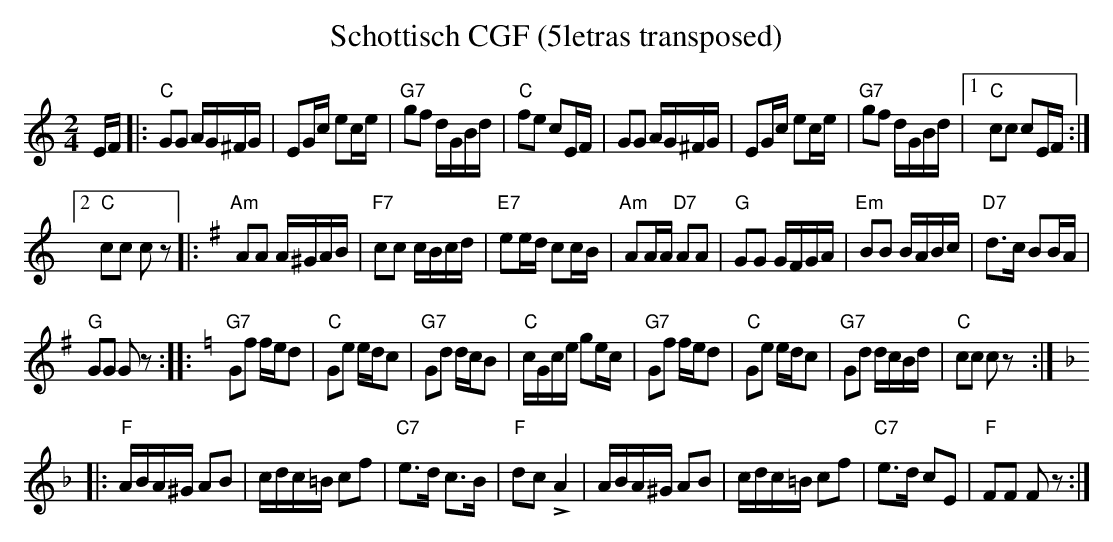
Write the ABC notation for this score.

X:1
T:Schottisch CGF (5letras transposed)
M:2/4
L:1/16
K:C transpose=3 %%MIDI gchordon
EF |: "C"G2G2 AG^FG | E2Gc e2ce | "G7"g2f2 dGBd | "C"f2e2 c2EF | G2G2 AG^FG | E2Gc e2ce | "G7"g2f2 dGBd |1 "C"c2c2 c2EF :|2
"C"c2c2 c2z2 |: [K:G] "Am"A2A2 A^GAB | "F7"c2c2 cBcd | "E7"e2ed c2cB | "Am"A2AA "D7"A2A2 | "G"G2G2 GFGA | "Em"B2B2 BABc | "D7"d3c B2BA |
"G"G2G2 G2z2 :: [K:C] "G7"G2f2 fed2 | "C"G2e2 edc2 | "G7"G2d2 dcB2 | "C"cGce g2ec | "G7"G2f2 fed2 | "C"G2e2 edc2 | "G7"G2d2 dcBd | "C"c2c2 c2z2 :: [K:F]
"F"ABA^G A2B2 | cdc=B c2f2 | "C7"e3d c3B | "F"d2c2 !>!A4 | ABA^G A2B2 | cdc=B c2f2 | "C7"e3d c2E2 | "F"F2F2 F2z2 :|
